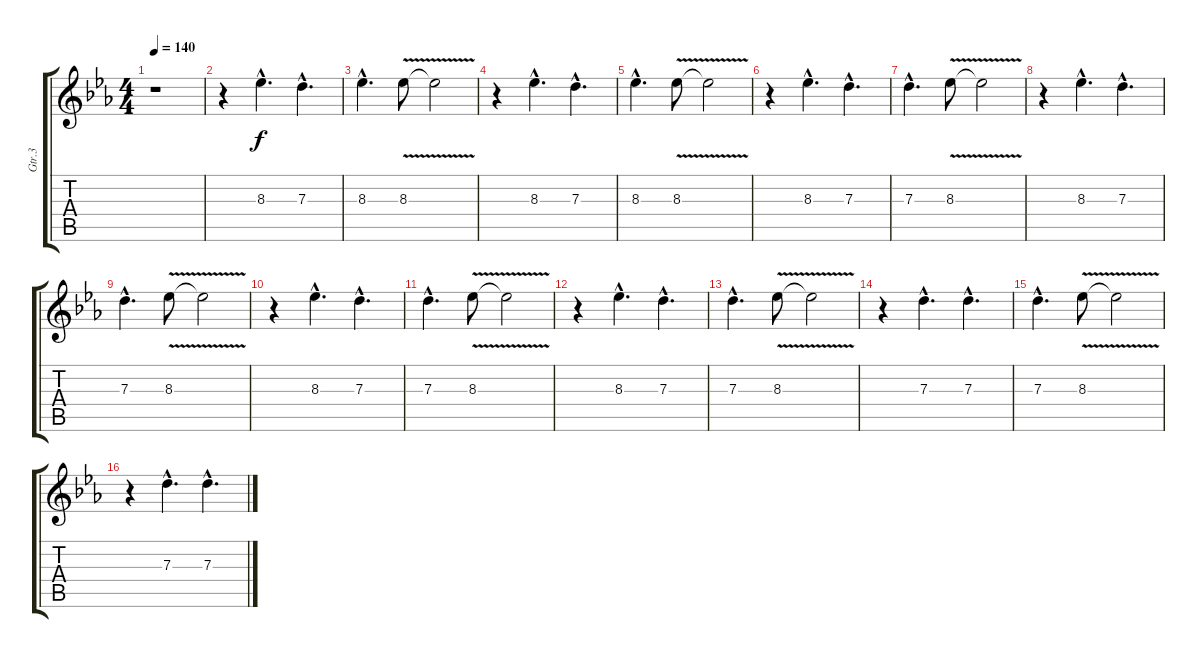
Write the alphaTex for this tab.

\track ("Gtr.3" "Gtr.3") {instrument distortionguitar}
\staff {score tabs}
\tuning (E4 B3 G3 D3 A2 E2) {hide}
\ts (4 4)
\tempo 140
\clef g2
\ks eb
r.1{dy f} |
r.4 8.3{hac}.4{d} 7.3{hac}.4{d} |
8.3{hac}.4{d} 8.3{v}.8 8.3{t}.2 |
r.4 8.3{hac}.4{d} 7.3{hac}.4{d} |
8.3{hac}.4{d} 8.3{v}.8 8.3{t}.2 |
r.4 8.3{hac}.4{d} 7.3{hac}.4{d} |
7.3{hac}.4{d} 8.3{v}.8 8.3{t}.2 |
r.4 8.3{hac}.4{d} 7.3{hac}.4{d} |
7.3{hac}.4{d} 8.3{v}.8 8.3{t}.2 |
r.4 8.3{hac}.4{d} 7.3{hac}.4{d} |
7.3{hac}.4{d} 8.3{v}.8 8.3{t}.2 |
r.4 8.3{hac}.4{d} 7.3{hac}.4{d} |
7.3{hac}.4{d} 8.3{v}.8 8.3{t}.2 |
r.4 7.3{hac}.4{d} 7.3{hac}.4{d} |
7.3{hac}.4{d} 8.3{v}.8 8.3{t}.2 |
r.4 7.3{hac}.4{d} 7.3{hac}.4{d}
